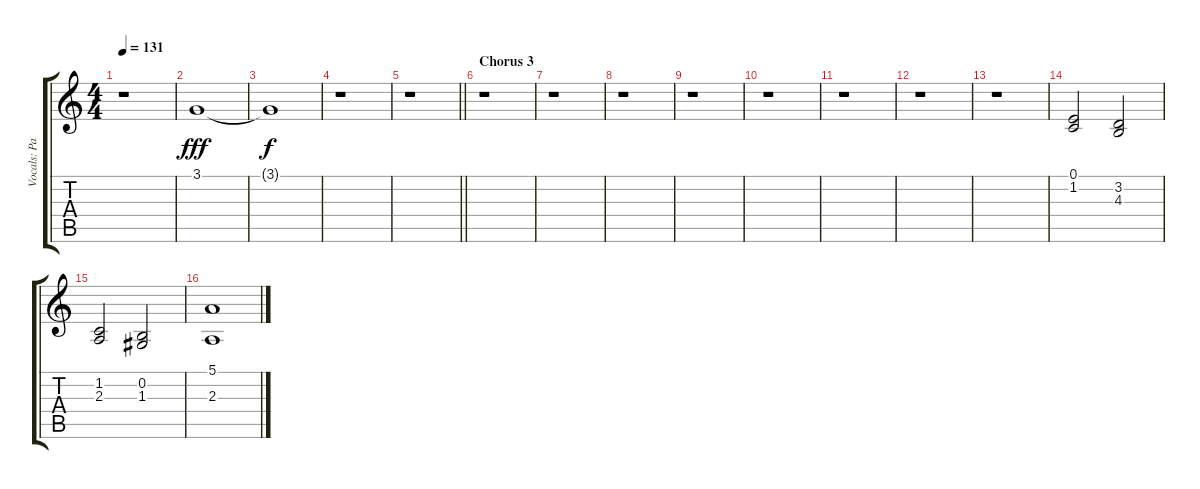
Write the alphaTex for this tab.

\track ("Vocals: Paul Rodgers" "Vocals: Pa") {instrument voiceoohs}
\staff {score tabs}
\tuning (E4 B3 G3 D3 A2 E2) {hide}
\ts (4 4)
\tempo 131
\clef g2
\ks c
r.1{dy f} |
3.1.1{dy fff} |
3.1{t}.1{dy f} |
r.1 |
\barLineRight lightlight
r.1 |
\section ("" "Chorus 3")
r.1 |
r.1 |
r.1 |
r.1 |
r.1 |
r.1 |
r.1 |
r.1 |
(0.1 1.2).2 (3.2 4.3).2 |
(1.2 2.3).2 (0.2 1.3).2 |
(5.1 2.3).1
